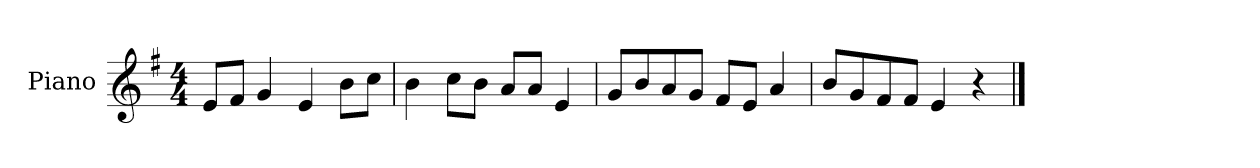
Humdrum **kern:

**kern
*part1
*staff1
*I"Piano
*I'P-no
*clefG2
*k[f#]
*M4/4
*MM90
=1
8e/L
8f#/J
4g/
4e/
8b\L
8cc\J
=2
4b\
8cc\L
8b\J
8a/L
8a/J
4e/
=3
8g/L
8b/
8a/
8g/J
8f#/L
8e/J
4a/
=4
8b/L
8g/
8f#/
8f#/J
4e/
4r
==
*-
